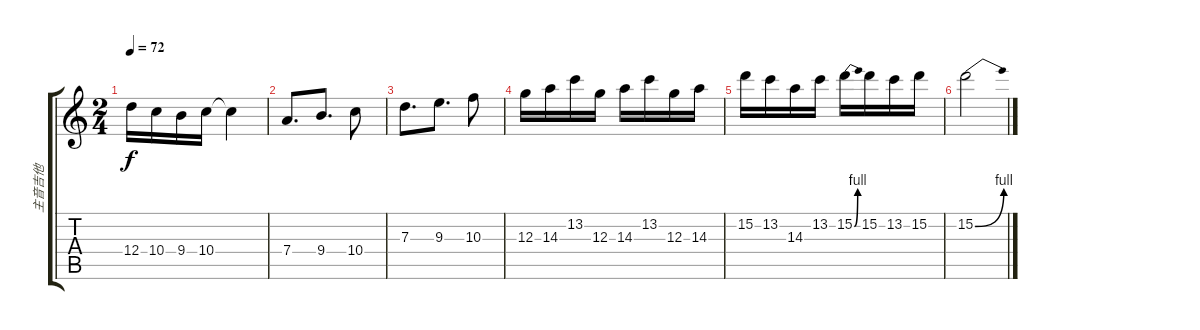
\track ("主音吉他" "主音吉他") {instrument electricguitarjazz}
\staff {score tabs}
\tuning (E4 B3 G3 D3 A2 E2) {hide}
\ts (2 4)
\tempo 72
\clef g2
\ks c
12.4.16{dy f} 10.4.16 9.4.16 10.4.16 10.4{t}.4 |
7.4.8{d} 9.4.8{d} 10.4.8 |
7.3.8{d} 9.3.8{d} 10.3.8 |
12.3.16 14.3.16 13.2.16 12.3.16 14.3.16 13.2.16 12.3.16 14.3.16 |
15.2.16 13.2.16 14.3.16 13.2.16 15.2{be (bend 0 0 60 4)}.16 15.2.16 13.2.16 15.2.16 |
15.2{be (bend 0 0 60 4)}.2
